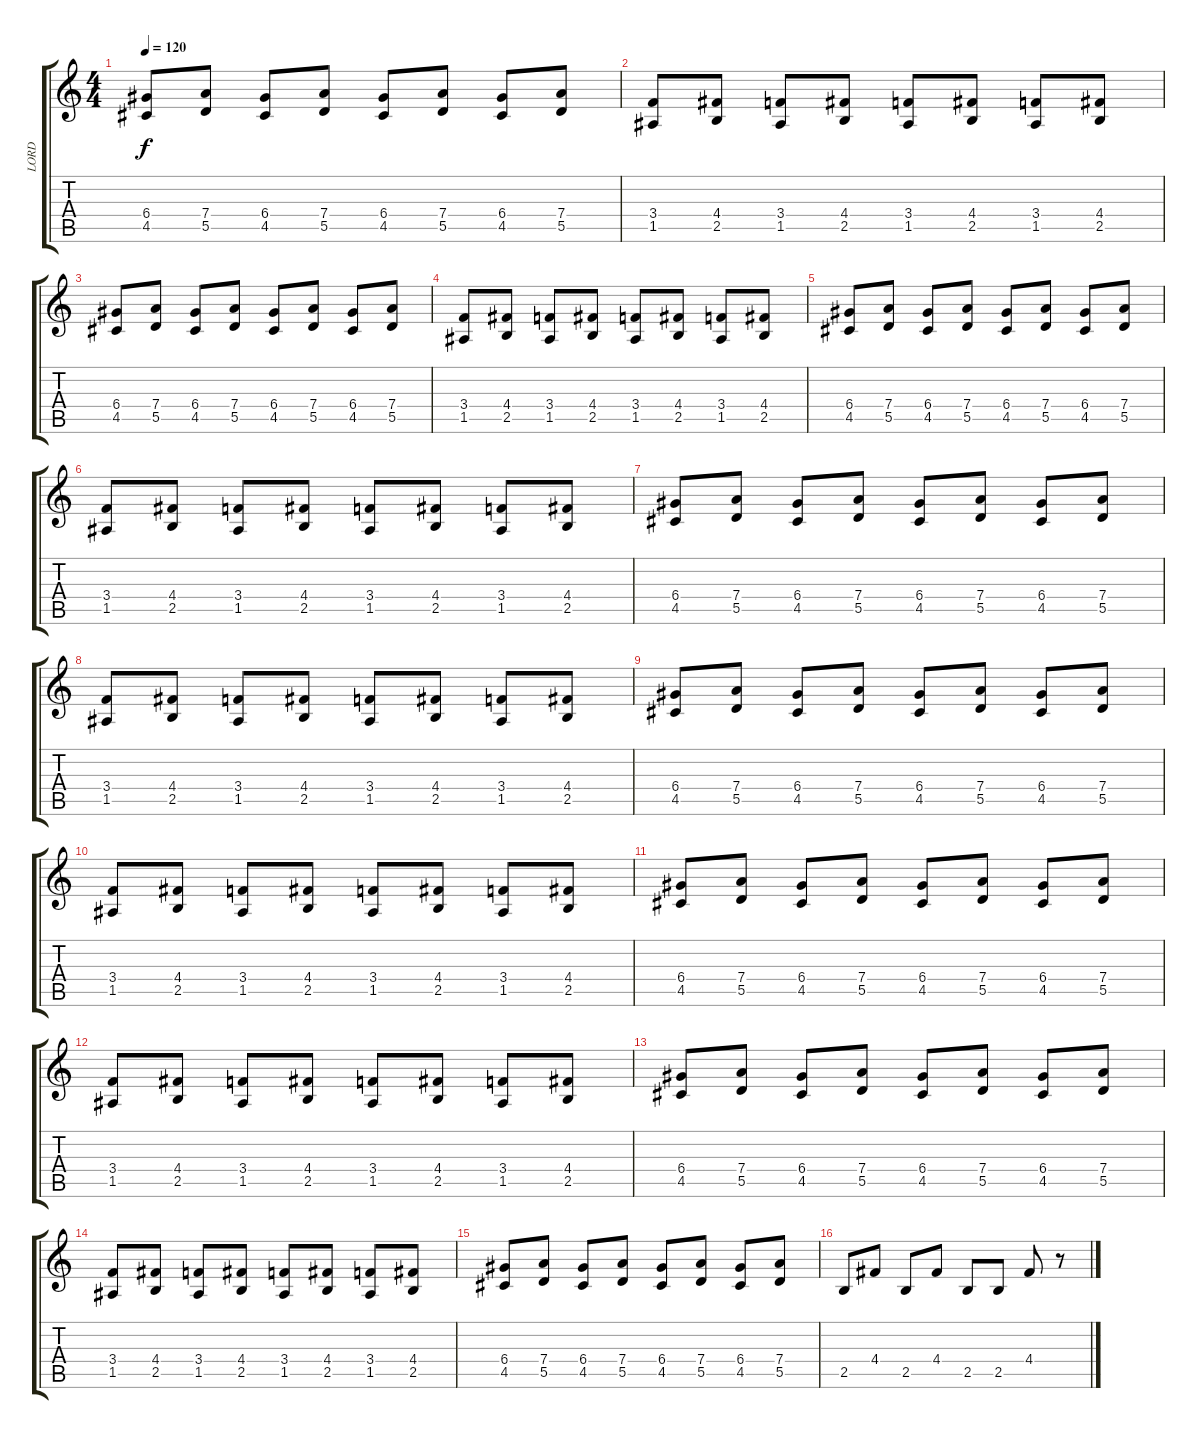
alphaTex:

\track ("LORD" "LORD") {instrument distortionguitar}
\staff {score tabs}
\tuning (E4 B3 G3 D3 A2 E2) {hide}
\ts (4 4)
\tempo 120
\clef g2
\ks c
(6.4 4.5).8{dy f} (7.4 5.5).8 (6.4 4.5).8 (7.4 5.5).8 (6.4 4.5).8 (7.4 5.5).8 (6.4 4.5).8 (7.4 5.5).8 |
(3.4 1.5).8 (4.4 2.5).8 (3.4 1.5).8 (4.4 2.5).8 (3.4 1.5).8 (4.4 2.5).8 (3.4 1.5).8 (4.4 2.5).8 |
(6.4 4.5).8 (7.4 5.5).8 (6.4 4.5).8 (7.4 5.5).8 (6.4 4.5).8 (7.4 5.5).8 (6.4 4.5).8 (7.4 5.5).8 |
(3.4 1.5).8 (4.4 2.5).8 (3.4 1.5).8 (4.4 2.5).8 (3.4 1.5).8 (4.4 2.5).8 (3.4 1.5).8 (4.4 2.5).8 |
(6.4 4.5).8 (7.4 5.5).8 (6.4 4.5).8 (7.4 5.5).8 (6.4 4.5).8 (7.4 5.5).8 (6.4 4.5).8 (7.4 5.5).8 |
(3.4 1.5).8 (4.4 2.5).8 (3.4 1.5).8 (4.4 2.5).8 (3.4 1.5).8 (4.4 2.5).8 (3.4 1.5).8 (4.4 2.5).8 |
(6.4 4.5).8 (7.4 5.5).8 (6.4 4.5).8 (7.4 5.5).8 (6.4 4.5).8 (7.4 5.5).8 (6.4 4.5).8 (7.4 5.5).8 |
(3.4 1.5).8 (4.4 2.5).8 (3.4 1.5).8 (4.4 2.5).8 (3.4 1.5).8 (4.4 2.5).8 (3.4 1.5).8 (4.4 2.5).8 |
(6.4 4.5).8 (7.4 5.5).8 (6.4 4.5).8 (7.4 5.5).8 (6.4 4.5).8 (7.4 5.5).8 (6.4 4.5).8 (7.4 5.5).8 |
(3.4 1.5).8 (4.4 2.5).8 (3.4 1.5).8 (4.4 2.5).8 (3.4 1.5).8 (4.4 2.5).8 (3.4 1.5).8 (4.4 2.5).8 |
(6.4 4.5).8 (7.4 5.5).8 (6.4 4.5).8 (7.4 5.5).8 (6.4 4.5).8 (7.4 5.5).8 (6.4 4.5).8 (7.4 5.5).8 |
(3.4 1.5).8 (4.4 2.5).8 (3.4 1.5).8 (4.4 2.5).8 (3.4 1.5).8 (4.4 2.5).8 (3.4 1.5).8 (4.4 2.5).8 |
(6.4 4.5).8 (7.4 5.5).8 (6.4 4.5).8 (7.4 5.5).8 (6.4 4.5).8 (7.4 5.5).8 (6.4 4.5).8 (7.4 5.5).8 |
(3.4 1.5).8 (4.4 2.5).8 (3.4 1.5).8 (4.4 2.5).8 (3.4 1.5).8 (4.4 2.5).8 (3.4 1.5).8 (4.4 2.5).8 |
(6.4 4.5).8 (7.4 5.5).8 (6.4 4.5).8 (7.4 5.5).8 (6.4 4.5).8 (7.4 5.5).8 (6.4 4.5).8 (7.4 5.5).8 |
2.5.8 4.4.8 2.5.8 4.4.8 2.5.8 2.5.8 4.4.8 r.8
